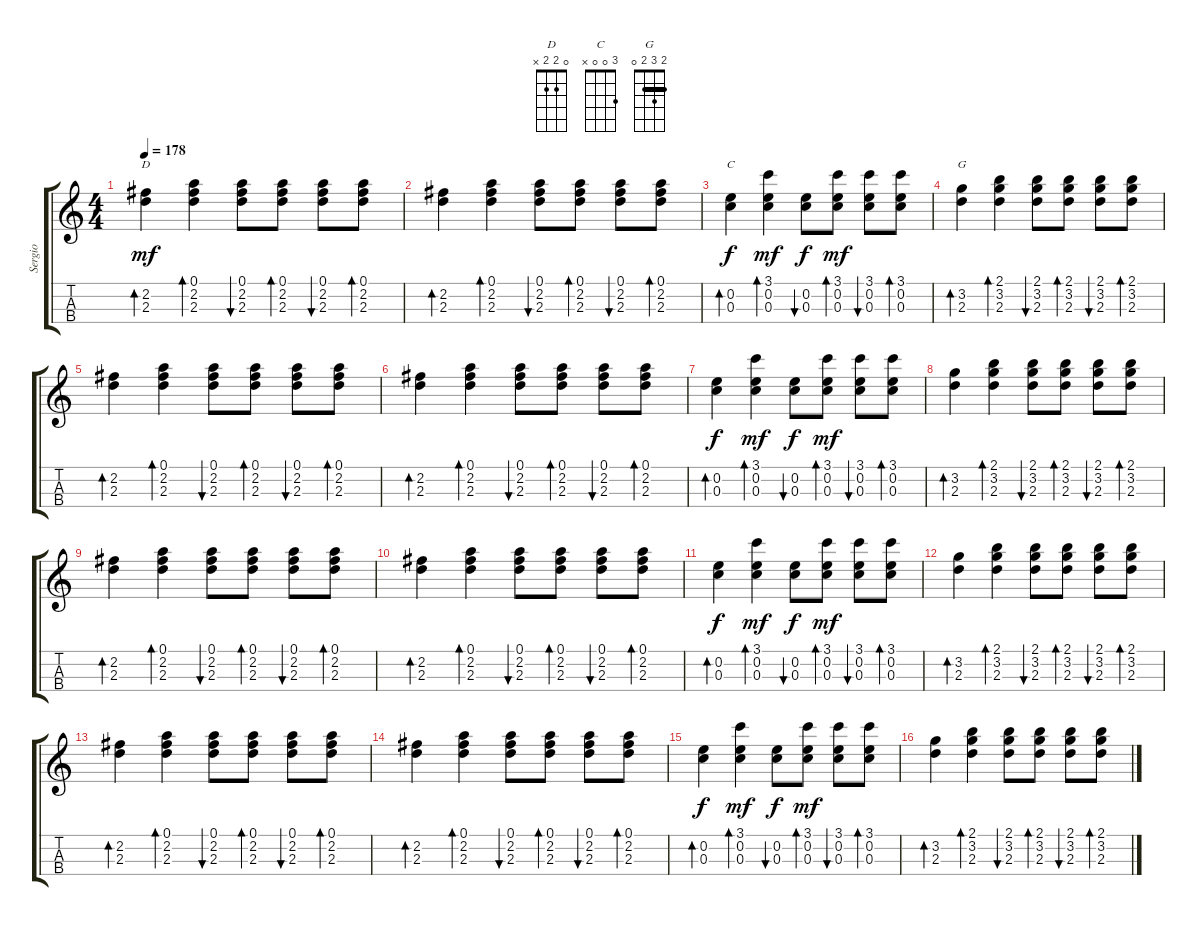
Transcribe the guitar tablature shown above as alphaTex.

\track ("Sergio" "Sergio") {instrument acousticguitarnylon}
\staff {score tabs}
\tuning (A4 E4 C4 G4) {hide}
\chord ("D" 0 2 2 x)
\chord ("C" 3 0 0 x)
\chord ("G" 2 3 2 0) {barre 2}
\ts (4 4)
\tempo 178
\clef g2
\ks c
(2.2 2.3).4{bd 30 ch "D" dy mf} (0.1 2.2 2.3).4{bd 60} (0.1 2.2 2.3).8{bu 60} (0.1 2.2 2.3).8{bd 60} (0.1 2.2 2.3).8{bu 60} (0.1 2.2 2.3).8{bd 60} |
(2.2 2.3).4{bd 30} (0.1 2.2 2.3).4{bd 60} (0.1 2.2 2.3).8{bu 60} (0.1 2.2 2.3).8{bd 60} (0.1 2.2 2.3).8{bu 60} (0.1 2.2 2.3).8{bd 60} |
(0.2 0.3).4{bd 30 ch "C" dy f} (3.1 0.2 0.3).4{bd 60 dy mf} (0.2 0.3).8{bu 60 dy f} (3.1 0.2 0.3).8{bd 60 dy mf} (3.1 0.2 0.3).8{bu 60} (3.1 0.2 0.3).8{bd 60} |
(3.2 2.3).4{bd 30 ch "G"} (2.1 3.2 2.3).4{bd 60} (2.1 3.2 2.3).8{bu 60} (2.1 3.2 2.3).8{bd 60} (2.1 3.2 2.3).8{bu 60} (2.1 3.2 2.3).8{bd 60} |
(2.2 2.3).4{bd 30} (0.1 2.2 2.3).4{bd 60} (0.1 2.2 2.3).8{bu 60} (0.1 2.2 2.3).8{bd 60} (0.1 2.2 2.3).8{bu 60} (0.1 2.2 2.3).8{bd 60} |
(2.2 2.3).4{bd 30} (0.1 2.2 2.3).4{bd 60} (0.1 2.2 2.3).8{bu 60} (0.1 2.2 2.3).8{bd 60} (0.1 2.2 2.3).8{bu 60} (0.1 2.2 2.3).8{bd 60} |
(0.2 0.3).4{bd 30 dy f} (3.1 0.2 0.3).4{bd 60 dy mf} (0.2 0.3).8{bu 60 dy f} (3.1 0.2 0.3).8{bd 60 dy mf} (3.1 0.2 0.3).8{bu 60} (3.1 0.2 0.3).8{bd 60} |
(3.2 2.3).4{bd 30} (2.1 3.2 2.3).4{bd 60} (2.1 3.2 2.3).8{bu 60} (2.1 3.2 2.3).8{bd 60} (2.1 3.2 2.3).8{bu 60} (2.1 3.2 2.3).8{bd 60} |
(2.2 2.3).4{bd 30} (0.1 2.2 2.3).4{bd 60} (0.1 2.2 2.3).8{bu 60} (0.1 2.2 2.3).8{bd 60} (0.1 2.2 2.3).8{bu 60} (0.1 2.2 2.3).8{bd 60} |
(2.2 2.3).4{bd 30} (0.1 2.2 2.3).4{bd 60} (0.1 2.2 2.3).8{bu 60} (0.1 2.2 2.3).8{bd 60} (0.1 2.2 2.3).8{bu 60} (0.1 2.2 2.3).8{bd 60} |
(0.2 0.3).4{bd 30 dy f} (3.1 0.2 0.3).4{bd 60 dy mf} (0.2 0.3).8{bu 60 dy f} (3.1 0.2 0.3).8{bd 60 dy mf} (3.1 0.2 0.3).8{bu 60} (3.1 0.2 0.3).8{bd 60} |
(3.2 2.3).4{bd 30} (2.1 3.2 2.3).4{bd 60} (2.1 3.2 2.3).8{bu 60} (2.1 3.2 2.3).8{bd 60} (2.1 3.2 2.3).8{bu 60} (2.1 3.2 2.3).8{bd 60} |
(2.2 2.3).4{bd 30} (0.1 2.2 2.3).4{bd 60} (0.1 2.2 2.3).8{bu 60} (0.1 2.2 2.3).8{bd 60} (0.1 2.2 2.3).8{bu 60} (0.1 2.2 2.3).8{bd 60} |
(2.2 2.3).4{bd 30} (0.1 2.2 2.3).4{bd 60} (0.1 2.2 2.3).8{bu 60} (0.1 2.2 2.3).8{bd 60} (0.1 2.2 2.3).8{bu 60} (0.1 2.2 2.3).8{bd 60} |
(0.2 0.3).4{bd 30 dy f} (3.1 0.2 0.3).4{bd 60 dy mf} (0.2 0.3).8{bu 60 dy f} (3.1 0.2 0.3).8{bd 60 dy mf} (3.1 0.2 0.3).8{bu 60} (3.1 0.2 0.3).8{bd 60} |
(3.2 2.3).4{bd 30} (2.1 3.2 2.3).4{bd 60} (2.1 3.2 2.3).8{bu 60} (2.1 3.2 2.3).8{bd 60} (2.1 3.2 2.3).8{bu 60} (2.1 3.2 2.3).8{bd 60}
